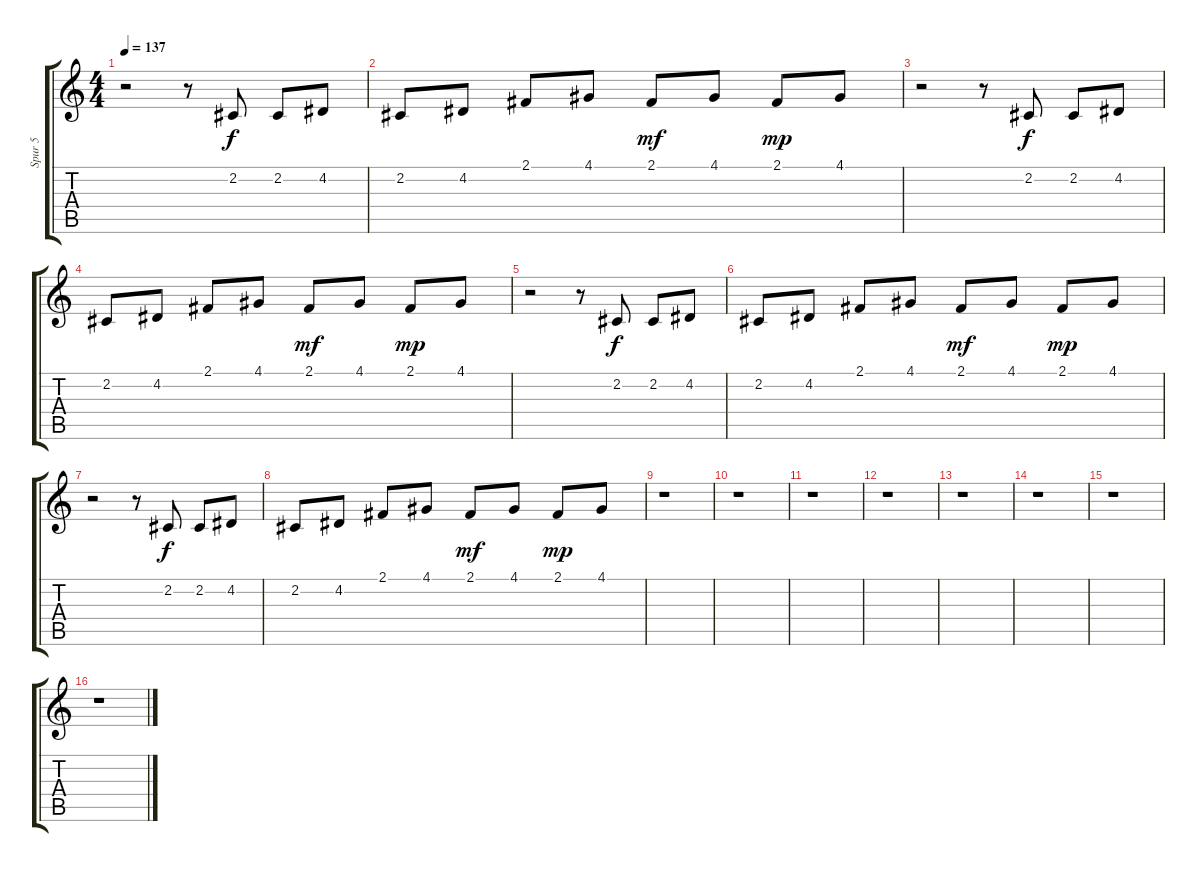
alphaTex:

\track ("Spur 5" "Spur 5") {instrument altosax}
\staff {score tabs}
\tuning (E4 B3 G3 D3 A2 E2) {hide}
\ts (4 4)
\tempo 137
\clef g2
\ks c
r.2{dy f} r.8 2.2.8 2.2.8 4.2.8 |
2.2.8 4.2.8 2.1.8 4.1.8 2.1.8{dy mf} 4.1.8 2.1.8{dy mp} 4.1.8 |
r.2 r.8 2.2.8{dy f} 2.2.8 4.2.8 |
2.2.8 4.2.8 2.1.8 4.1.8 2.1.8{dy mf} 4.1.8 2.1.8{dy mp} 4.1.8 |
r.2 r.8 2.2.8{dy f} 2.2.8 4.2.8 |
2.2.8 4.2.8 2.1.8 4.1.8 2.1.8{dy mf} 4.1.8 2.1.8{dy mp} 4.1.8 |
r.2 r.8 2.2.8{dy f} 2.2.8 4.2.8 |
2.2.8 4.2.8 2.1.8 4.1.8 2.1.8{dy mf} 4.1.8 2.1.8{dy mp} 4.1.8 |
r.1 |
r.1 |
r.1 |
r.1 |
r.1 |
r.1 |
r.1 |
r.1
